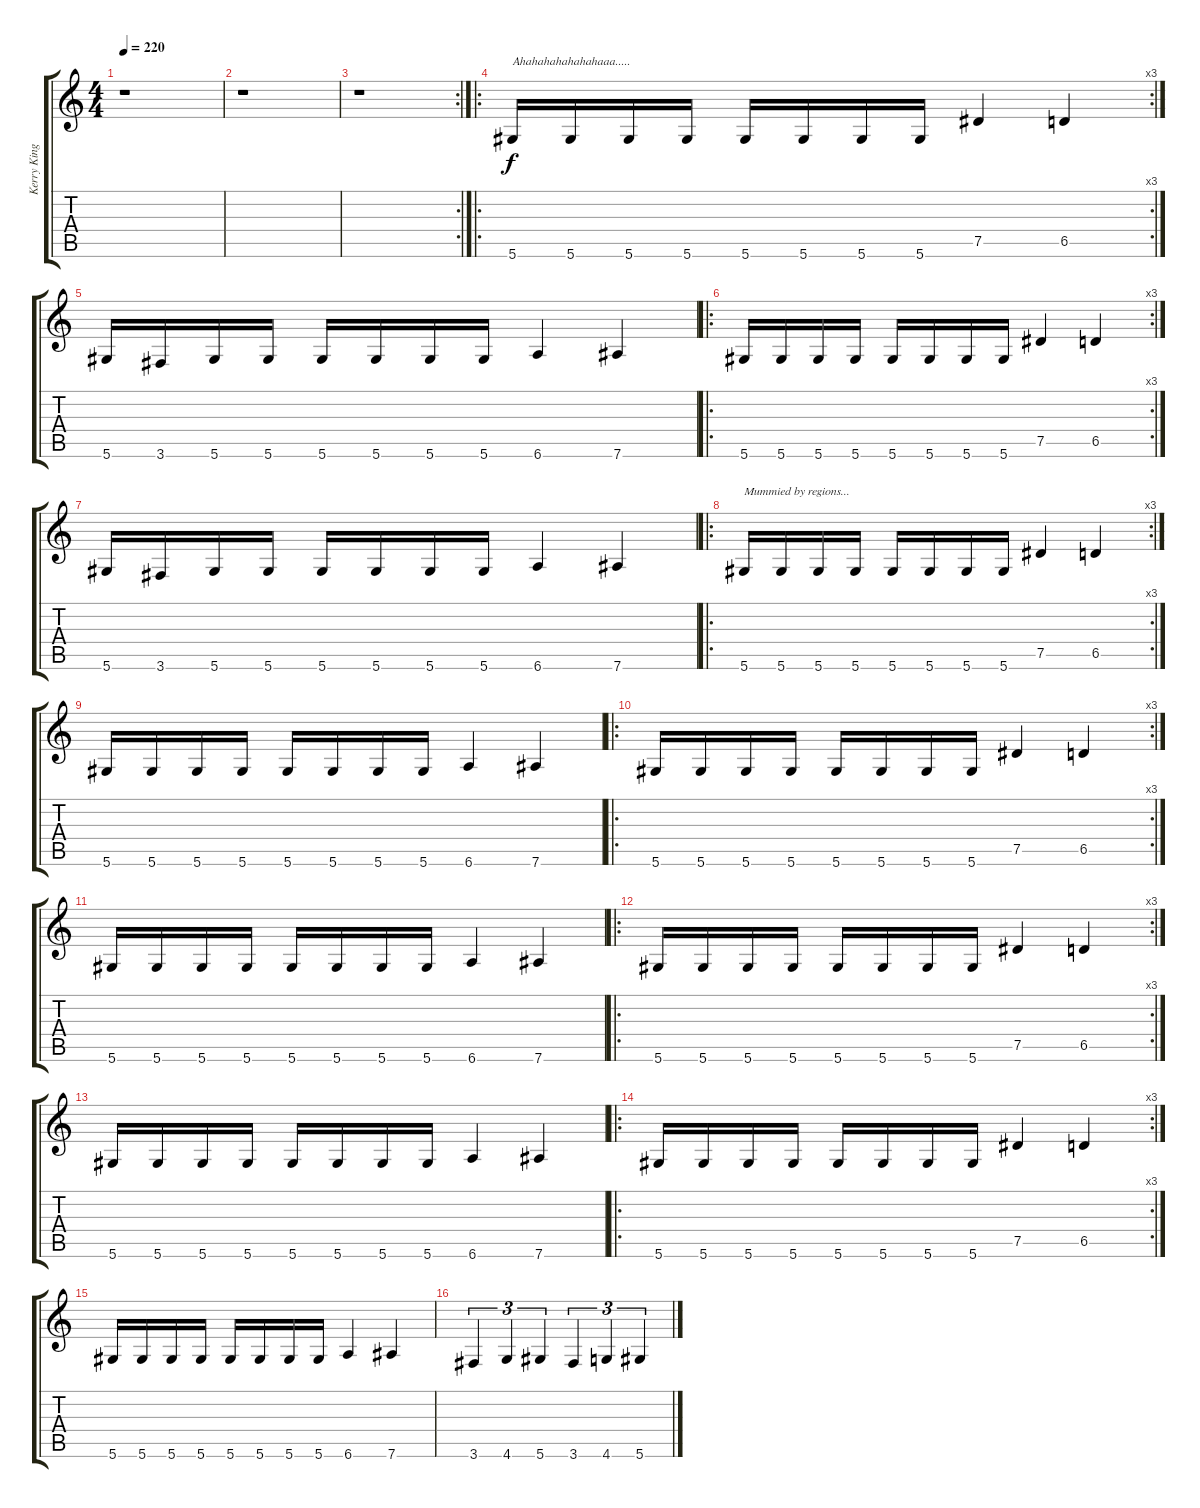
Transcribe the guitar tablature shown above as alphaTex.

\track ("Kerry King" "Kerry King") {instrument distortionguitar}
\staff {score tabs}
\tuning (Eb4 Bb3 Gb3 Db3 Ab2 Eb2) {hide}
\ts (4 4)
\tempo 220
\clef g2
\ks c
r.1{dy f} |
r.1 |
\rc 2
r.1 |
\ro
\rc 3
5.6.16{txt "Ahahahahahahahaaa....."} 5.6.16 5.6.16 5.6.16 5.6.16 5.6.16 5.6.16 5.6.16 7.5.4 6.5.4 |
5.6.16 3.6.16 5.6.16 5.6.16 5.6.16 5.6.16 5.6.16 5.6.16 6.6.4 7.6.4 |
\ro
\rc 3
5.6.16 5.6.16 5.6.16 5.6.16 5.6.16 5.6.16 5.6.16 5.6.16 7.5.4 6.5.4 |
5.6.16 3.6.16 5.6.16 5.6.16 5.6.16 5.6.16 5.6.16 5.6.16 6.6.4 7.6.4 |
\ro
\rc 3
5.6.16{txt "Mummied by regions..."} 5.6.16 5.6.16 5.6.16 5.6.16 5.6.16 5.6.16 5.6.16 7.5.4 6.5.4 |
5.6.16 5.6.16 5.6.16 5.6.16 5.6.16 5.6.16 5.6.16 5.6.16 6.6.4 7.6.4 |
\ro
\rc 3
5.6.16 5.6.16 5.6.16 5.6.16 5.6.16 5.6.16 5.6.16 5.6.16 7.5.4 6.5.4 |
5.6.16 5.6.16 5.6.16 5.6.16 5.6.16 5.6.16 5.6.16 5.6.16 6.6.4 7.6.4 |
\ro
\rc 3
5.6.16 5.6.16 5.6.16 5.6.16 5.6.16 5.6.16 5.6.16 5.6.16 7.5.4 6.5.4 |
5.6.16 5.6.16 5.6.16 5.6.16 5.6.16 5.6.16 5.6.16 5.6.16 6.6.4 7.6.4 |
\ro
\rc 3
5.6.16 5.6.16 5.6.16 5.6.16 5.6.16 5.6.16 5.6.16 5.6.16 7.5.4 6.5.4 |
5.6.16 5.6.16 5.6.16 5.6.16 5.6.16 5.6.16 5.6.16 5.6.16 6.6.4 7.6.4 |
3.6.4{tu (3 2)} 4.6.4{tu (3 2)} 5.6.4{tu (3 2)} 3.6.4{tu (3 2)} 4.6.4{tu (3 2)} 5.6.4{tu (3 2)}
